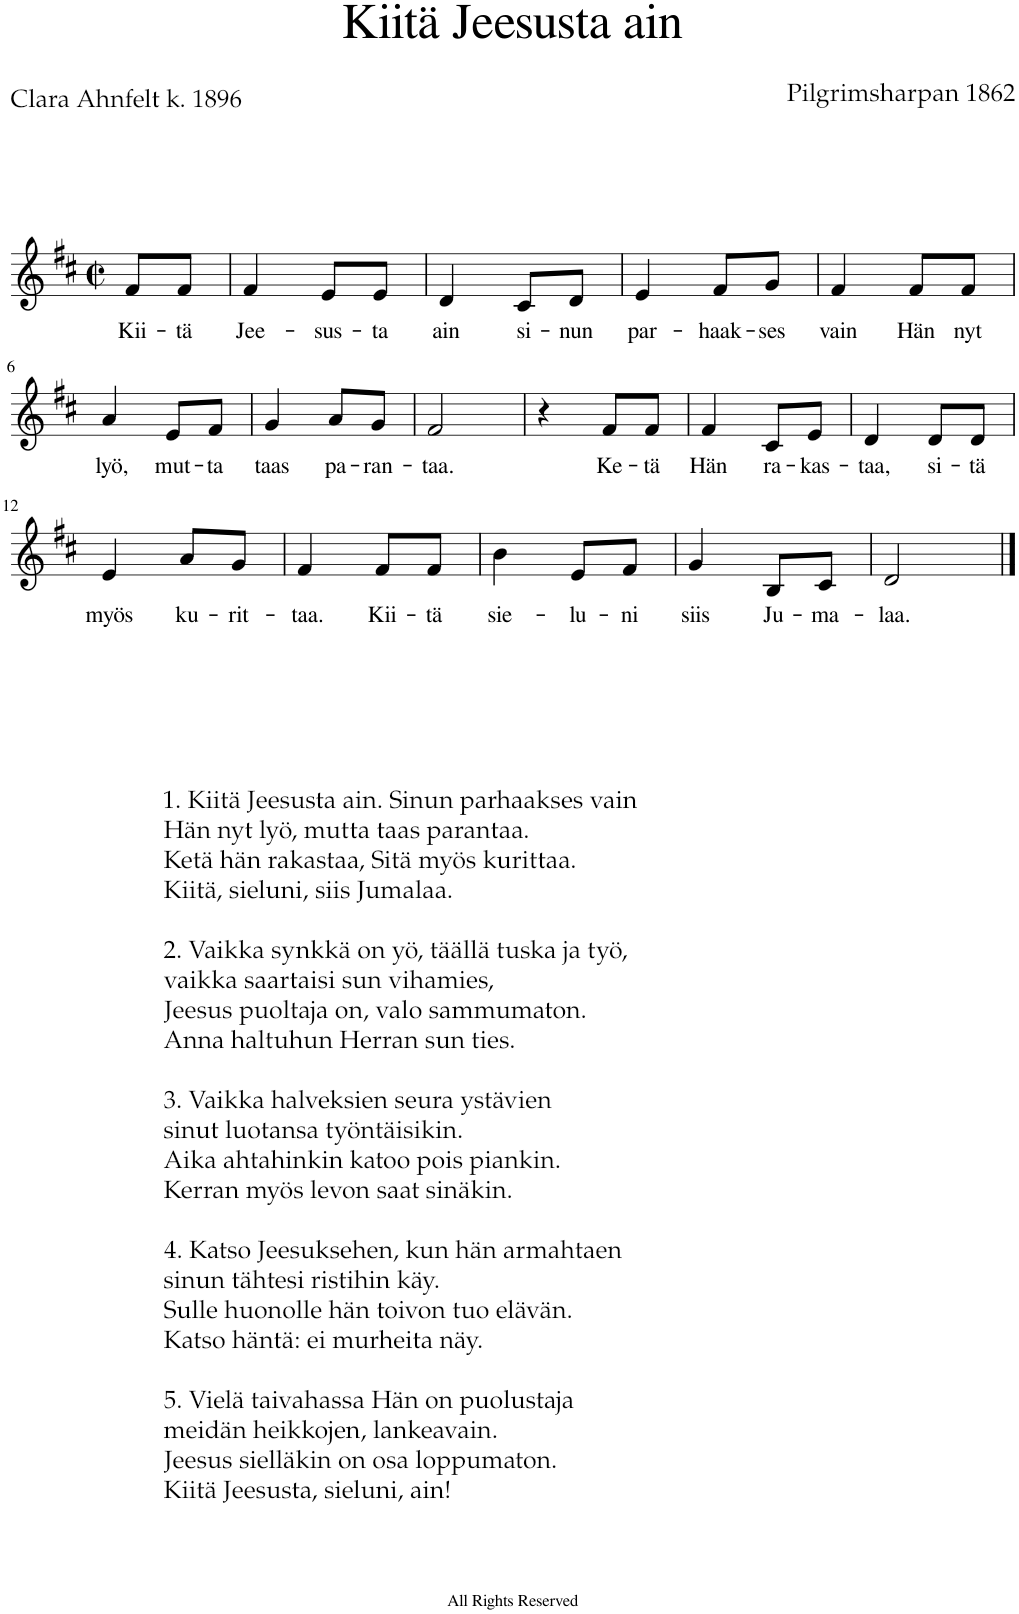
**kern	**text
*part1	*part1
*staff1	*staff1
*I"Staff	*
*clefG2	*
*k[f#c#]	*
*M2/2	*
*met(c|)	*
=1	=1
!	!LO:LY:b
8f#/L	Kii-
!	!LO:LY:b
8f#/J	-tä
=2	=2
!	!LO:LY:b
4f#/	Jee-
!	!LO:LY:b
8e/L	-sus-
!	!LO:LY:b
8e/J	-ta
=3	=3
!	!LO:LY:b
4d/	ain
!	!LO:LY:b
8c#/L	si-
!	!LO:LY:b
8d/J	-nun
=4	=4
!	!LO:LY:b
4e/	par-
!	!LO:LY:b
8f#/L	-haak-
!	!LO:LY:b
8g/J	-ses
=5	=5
!	!LO:LY:b
4f#/	vain
!	!LO:LY:b
8f#/L	Hän
!	!LO:LY:b
8f#/J	nyt
!!LO:LB:g=z
=6	=6
!	!LO:LY:b
4a/	lyö,
!	!LO:LY:b
8e/L	mut-
!	!LO:LY:b
8f#/J	-ta
=7	=7
!	!LO:LY:b
4g/	taas
!	!LO:LY:b
8a/L	pa-
!	!LO:LY:b
8g/J	-ran-
=8	=8
!	!LO:LY:b
2f#/	-taa.
=9	=9
4r	.
!	!LO:LY:b
8f#/L	Ke-
!	!LO:LY:b
8f#/J	-tä
=10	=10
!	!LO:LY:b
4f#/	Hän
!	!LO:LY:b
8c#/L	ra-
!	!LO:LY:b
8e/J	-kas-
=11	=11
!	!LO:LY:b
4d/	-taa,
!	!LO:LY:b
8d/L	si-
!	!LO:LY:b
8d/J	-tä
!!LO:LB:g=z
=12	=12
!LO:TX:b:t=1. Kiitä Jeesusta ain. Sinun parhaakses vain	!
!LO:TX:b:t=Hän nyt lyö, mutta taas parantaa.	!
!LO:TX:b:t=Ketä hän rakastaa, Sitä myös kurittaa.	!
!LO:TX:b:t=Kiitä, sieluni, siis Jumalaa.	!
!LO:TX:b:t=2. Vaikka synkkä on yö, täällä tuska ja työ,	!
!LO:TX:b:t=vaikka saartaisi sun vihamies,	!
!LO:TX:b:t=Jeesus puoltaja on, valo sammumaton.	!
!LO:TX:b:t=Anna haltuhun Herran sun ties.	!
!LO:TX:b:t=3. Vaikka halveksien seura ystävien	!
!LO:TX:b:t=sinut luotansa työntäisikin.	!
!LO:TX:b:t=Aika ahtahinkin katoo pois piankin.	!
!LO:TX:b:t=Kerran myös levon saat sinäkin.	!
!LO:TX:b:t=4. Katso Jeesuksehen, kun hän armahtaen	!
!LO:TX:b:t=sinun tähtesi ristihin käy.	!
!LO:TX:b:t=Sulle huonolle hän toivon tuo elävän.	!
!LO:TX:b:t=Katso häntä&colon; ei murheita näy.	!
!LO:TX:b:t=5. Vielä taivahassa Hän on puolustaja	!
!LO:TX:b:t=meidän heikkojen, lankeavain.	!
!LO:TX:b:t=Jeesus sielläkin on osa loppumaton.	!
!LO:TX:b:t=Kiitä Jeesusta, sieluni, ain!	!
!	!LO:LY:b
4e/	myös
!	!LO:LY:b
8a/L	ku-
!	!LO:LY:b
8g/J	-rit-
=13	=13
!	!LO:LY:b
4f#/	-taa.
!	!LO:LY:b
8f#/L	Kii-
!	!LO:LY:b
8f#/J	-tä
=14	=14
!	!LO:LY:b
4b\	sie-
!	!LO:LY:b
8e/L	-lu-
!	!LO:LY:b
8f#/J	-ni
=15	=15
!	!LO:LY:b
4g/	siis
!	!LO:LY:b
8B/L	Ju-
!	!LO:LY:b
8c#/J	-ma-
=16	=16
!	!LO:LY:b
2d/	-laa.
==	==
*-	*-
